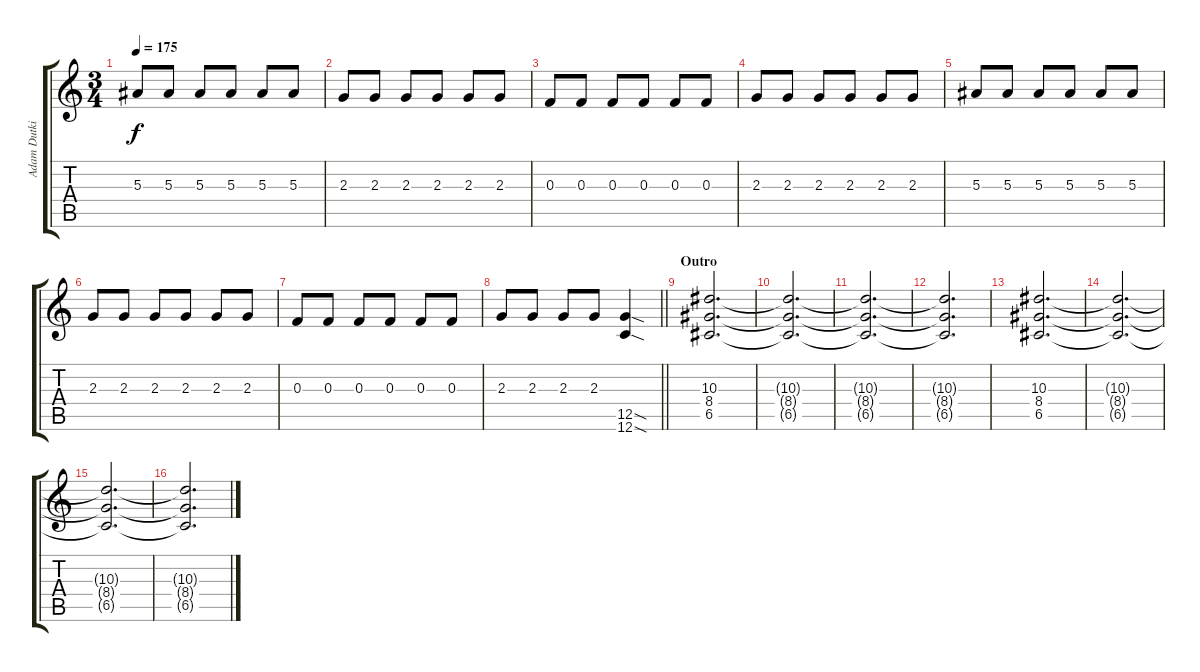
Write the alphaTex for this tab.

\track ("Adam Dutkiewicz" "Adam Dutki") {instrument distortionguitar}
\staff {score tabs}
\tuning (D4 A3 F3 C3 G2 C2) {hide}
\ts (3 4)
\tempo 175
\clef g2
\ks c
5.3.8{dy f} 5.3.8 5.3.8 5.3.8 5.3.8 5.3.8 |
2.3.8 2.3.8 2.3.8 2.3.8 2.3.8 2.3.8 |
0.3.8 0.3.8 0.3.8 0.3.8 0.3.8 0.3.8 |
2.3.8 2.3.8 2.3.8 2.3.8 2.3.8 2.3.8 |
5.3.8 5.3.8 5.3.8 5.3.8 5.3.8 5.3.8 |
2.3.8 2.3.8 2.3.8 2.3.8 2.3.8 2.3.8 |
0.3.8 0.3.8 0.3.8 0.3.8 0.3.8 0.3.8 |
\barLineRight lightlight
2.3.8 2.3.8 2.3.8 2.3.8 (12.5{sod} 12.6{sod}).4 |
\section ("" "Outro")
(10.3 8.4 6.5).2{d} |
(10.3{t} 8.4{t} 6.5{t}).2{d} |
(10.3{t} 8.4{t} 6.5{t}).2{d} |
(10.3{t} 8.4{t} 6.5{t}).2{d} |
(10.3 8.4 6.5).2{d} |
(10.3{t} 8.4{t} 6.5{t}).2{d} |
(10.3{t} 8.4{t} 6.5{t}).2{d} |
(10.3{t} 8.4{t} 6.5{t}).2{d}
